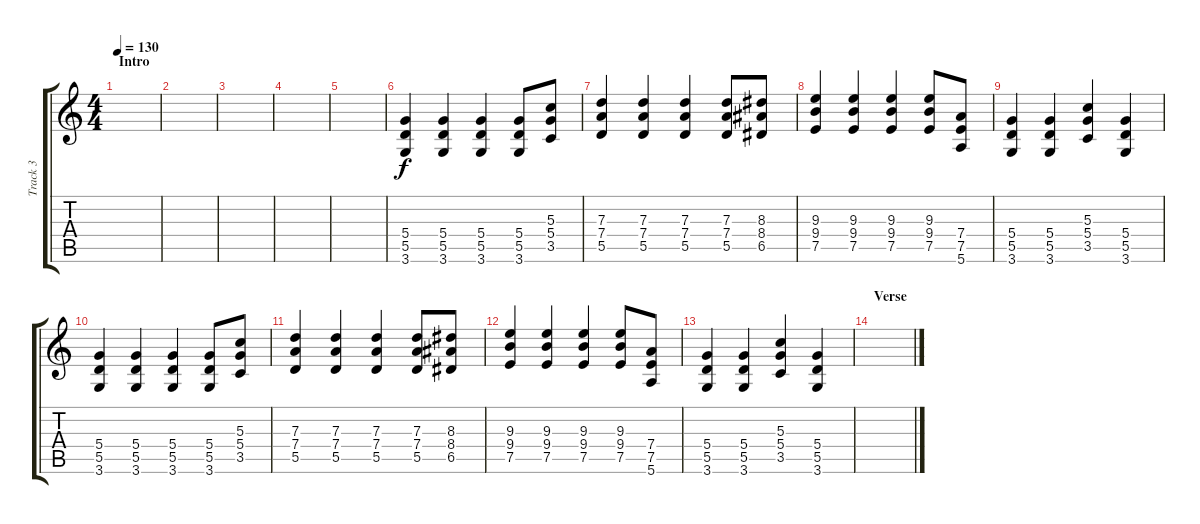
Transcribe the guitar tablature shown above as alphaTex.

\track ("Track 3" "Track 3") {instrument overdrivenguitar}
\staff {score tabs}
\tuning (E4 B3 G3 D3 A2 E2) {hide}
\ts (4 4)
\section ("" "Intro")
\tempo 130
\clef g2
\ks c
|
|
|
|
|
(5.4 5.5 3.6).4 (5.4 5.5 3.6).4 (5.4 5.5 3.6).4 (5.4 5.5 3.6).8 (5.3 5.4 3.5).8 |
(7.3 7.4 5.5).4 (7.3 7.4 5.5).4 (7.3 7.4 5.5).4 (7.3 7.4 5.5).8 (8.3 8.4 6.5).8 |
(9.3 9.4 7.5).4 (9.3 9.4 7.5).4 (9.3 9.4 7.5).4 (9.3 9.4 7.5).8 (7.4 7.5 5.6).8 |
(5.4 5.5 3.6).4 (5.4 5.5 3.6).4 (5.3 5.4 3.5).4 (5.4 5.5 3.6).4 |
(5.4 5.5 3.6).4 (5.4 5.5 3.6).4 (5.4 5.5 3.6).4 (5.4 5.5 3.6).8 (5.3 5.4 3.5).8 |
(7.3 7.4 5.5).4 (7.3 7.4 5.5).4 (7.3 7.4 5.5).4 (7.3 7.4 5.5).8 (8.3 8.4 6.5).8 |
(9.3 9.4 7.5).4 (9.3 9.4 7.5).4 (9.3 9.4 7.5).4 (9.3 9.4 7.5).8 (7.4 7.5 5.6).8 |
(5.4 5.5 3.6).4 (5.4 5.5 3.6).4 (5.3 5.4 3.5).4 (5.4 5.5 3.6).4 |
\section ("" "Verse")
